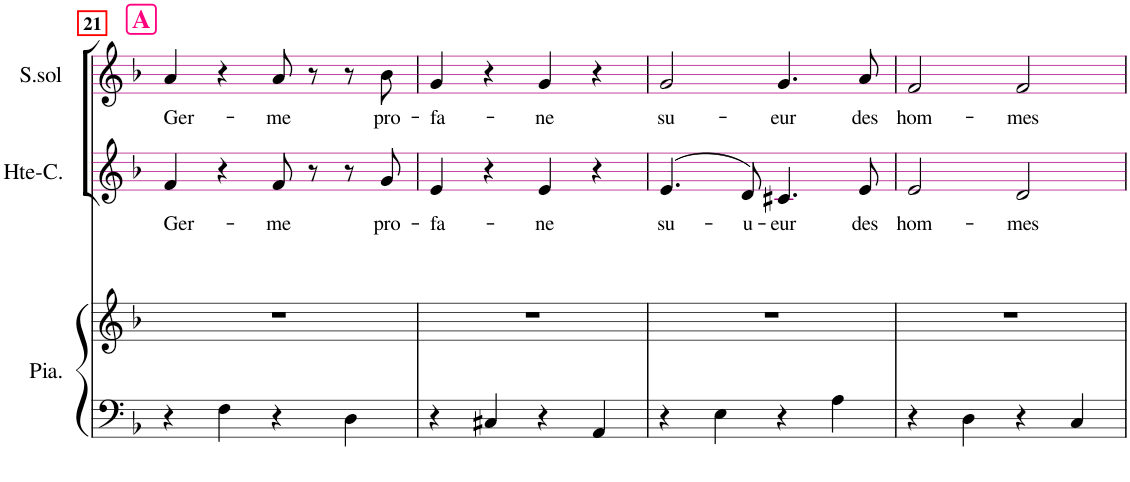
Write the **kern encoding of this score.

**kern	**kern	**kern	**text	**kern	**text
*part3	*part3	*part2	*part2	*part1	*part1
*staff4	*staff3	*staff2	*staff2	*staff1	*staff1
*I"Piano	*	*I"Hte-Contre	*	*I"Soprano solo	*
*I'Pia.	*	*I'Hte-C.	*	*I'S.sol	*
!!LO:PB:g=z
*clefF4	*clefG2	*clefG2	*	*clefG2	*
*k[b-]	*k[b-]	*k[b-]	*	*k[b-]	*
*M2/2	*M2/2	*M2/2	*	*M2/2	*
*met(c|)	*met(c|)	*met(c|)	*	*met(c|)	*
!!LO:REH:place=s1:a:B:cj:color=#FF007F:fs=14:t=A
=21	=21	=21	=21	=21	=21
!	!	!	!LO:LY:b	!	!LO:LY:b
4r	1r	4f/	Ger-	4a/	Ger-
4F\	.	4r	.	4r	.
!	!	!	!LO:LY:b	!	!LO:LY:b
4r	.	8f/	-me	8a/	-me
.	.	8r	.	8r	.
4D\	.	8r	.	8r	.
!	!	!	!LO:LY:b	!	!LO:LY:b
.	.	8g/	pro-	8b-\	pro-
=22	=22	=22	=22	=22	=22
!	!	!	!LO:LY:b	!	!LO:LY:b
4r	1r	4e/	-fa-	4g/	-fa-
4C#X/	.	4r	.	4r	.
!	!	!	!LO:LY:b	!	!LO:LY:b
4r	.	4e/	-ne	4g/	-ne
4AA/	.	4r	.	4r	.
=23	=23	=23	=23	=23	=23
!	!	!	!LO:LY:b	!	!LO:LY:b
4r	1r	(>4.e/	su-	2g/	su-
4E\	.	.	.	.	.
!	!	!	!LO:LY:b	!	!
.	.	8d/)	-u-	.	.
!	!	!	!LO:LY:b	!	!LO:LY:b
4r	.	4.c#X/	-eur	4.g/	-eur
4A\	.	.	.	.	.
!	!	!	!LO:LY:b	!	!LO:LY:b
.	.	8e/	des	8a/	des
=24	=24	=24	=24	=24	=24
!	!	!	!LO:LY:b	!	!LO:LY:b
4r	1r	2e/	hom-	2f/	hom-
4D\	.	.	.	.	.
!	!	!	!LO:LY:b	!	!LO:LY:b
4r	.	2d/	-mes	2f/	-mes
4C/	.	.	.	.	.
=	=	=	=	=	=
*-	*-	*-	*-	*-	*-
